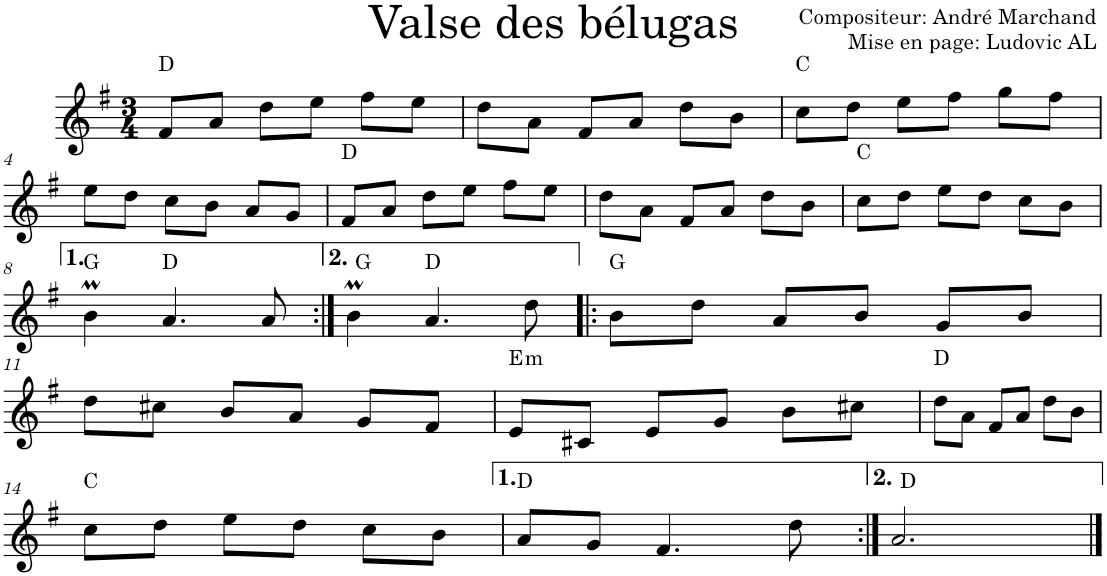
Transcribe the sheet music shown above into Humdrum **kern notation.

**kern	**harte
*part1	*part1
*staff1	*
*I"Violon	*
*I'Vln.	*
*clefG2	*
*k[f#]	*
*M3/4	*
=1	=1
8f#/L	D:maj
8a/J	.
8dd\L	.
8ee\J	.
8ff#\L	.
8ee\J	.
=2	=2
8dd\L	.
8a\J	.
8f#/L	.
8a/J	.
8dd\L	.
8b\J	.
=3	=3
8cc\L	C:maj
8dd\J	.
8ee\L	.
8ff#\J	.
8gg\L	.
8ff#\J	.
!!LO:LB:g=z
=4	=4
8ee\L	.
8dd\J	.
8cc\L	.
8b\J	.
8a/L	.
8g/J	.
=5	=5
8f#/L	D:maj
8a/J	.
8dd\L	.
8ee\J	.
8ff#\L	.
8ee\J	.
=6	=6
8dd\L	.
8a\J	.
8f#/L	.
8a/J	.
8dd\L	.
8b\J	.
=7	=7
8cc\L	C:maj
8dd\J	.
8ee\L	.
8dd\J	.
8cc\L	.
8b\J	.
!!LO:LB:g=z
=8	=8
4bm\	G:maj
4.a/	D:maj
8a/	.
=9:|!	=9:|!
4bm\	G:maj
4.a/	D:maj
8dd\	.
=10!|:	=10!|:
8b\L	G:maj
8dd\J	.
8a/L	.
8b/J	.
8g/L	.
8b/J	.
!!LO:LB:g=z
=11	=11
8dd\L	.
8cc#X\J	.
8b/L	.
8a/J	.
8g/L	.
8f#/J	.
=12	=12
!	!LO:H:kt=m
8e/L	E:min
8c#X/J	.
8e/L	.
8g/J	.
8b\L	.
8cc#X\J	.
=13	=13
8dd\L	D:maj
8a\J	.
8f#/L	.
8a/J	.
8dd\L	.
8b\J	.
!!LO:LB:g=z
=14	=14
8cc\L	C:maj
8dd\J	.
8ee\L	.
8dd\J	.
8cc\L	.
8b\J	.
=15	=15
8a/L	D:maj
8g/J	.
4.f#/	.
8dd\	.
=16:|!	=16:|!
2.a/	D:maj
==	==
*-	*-
